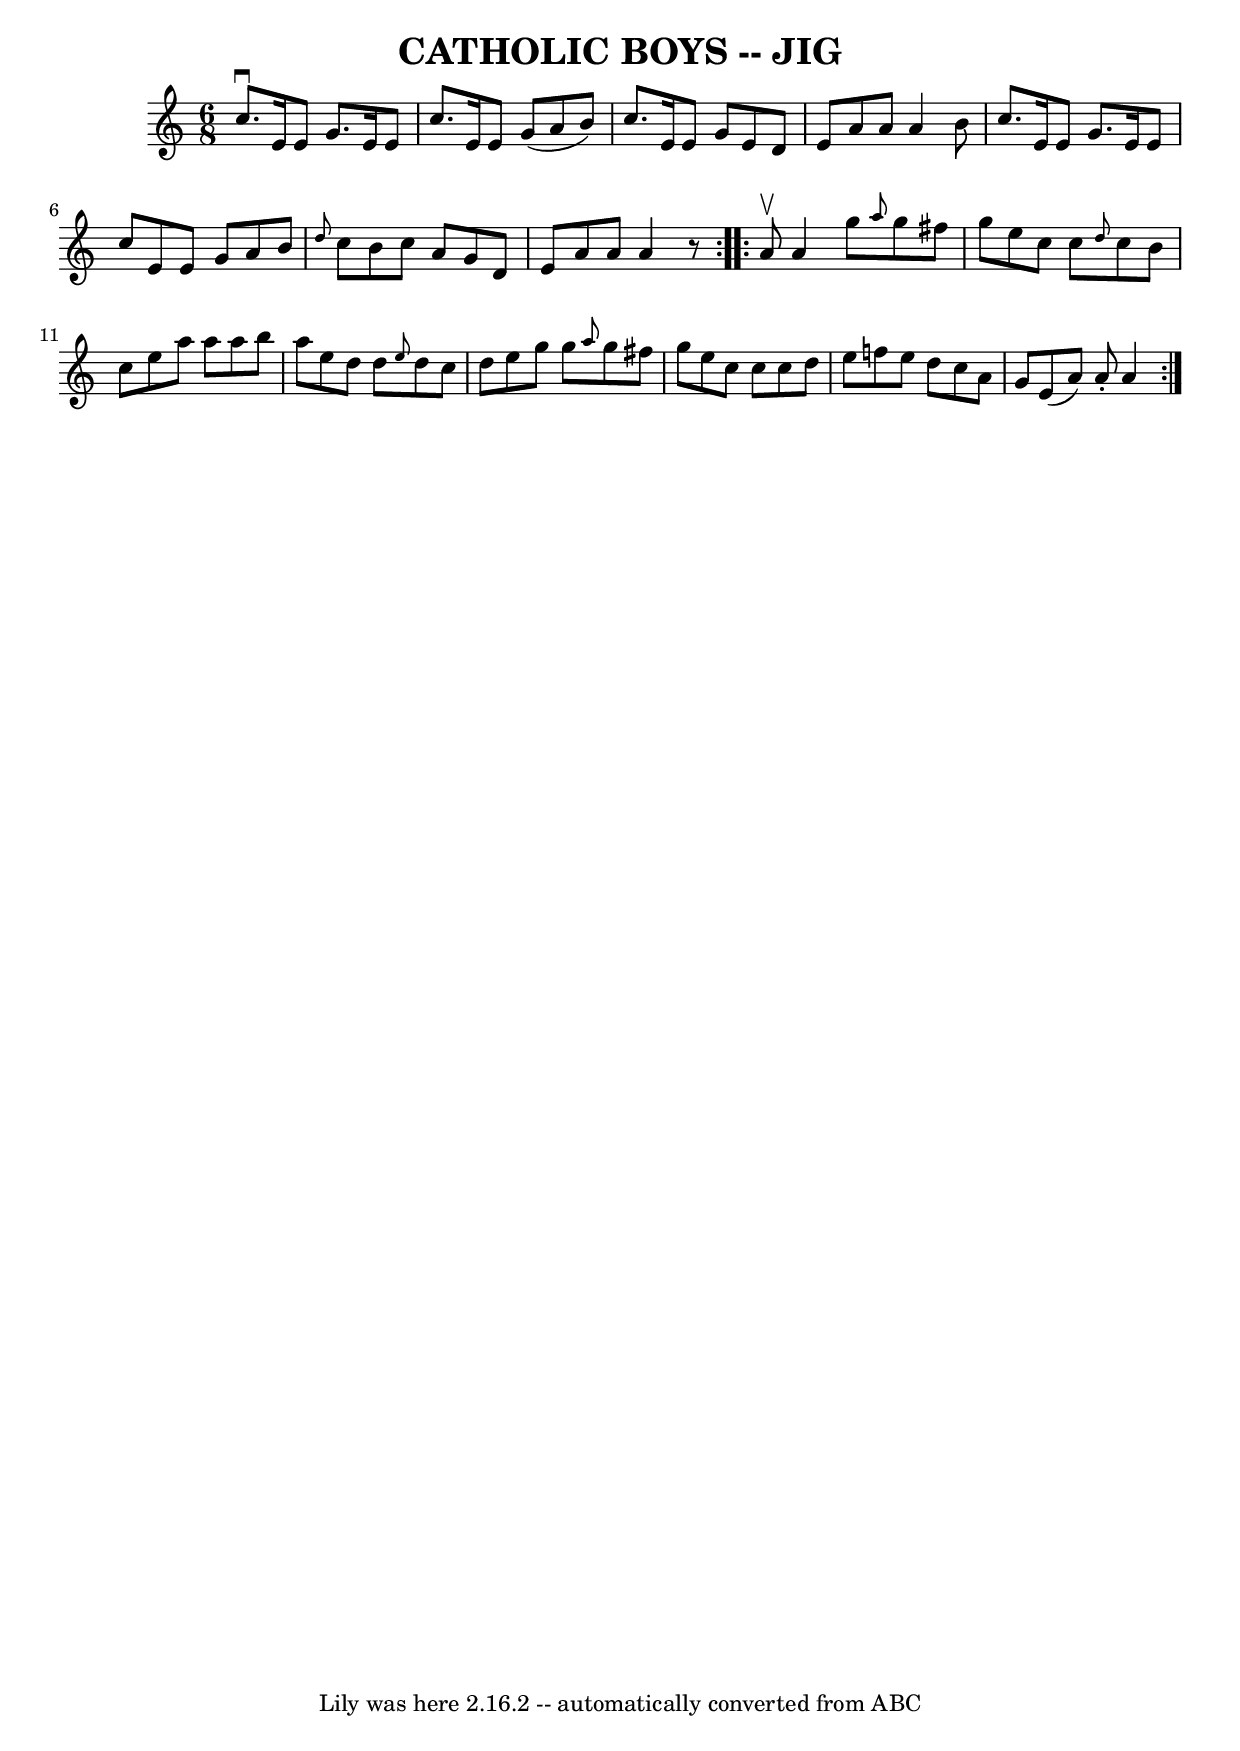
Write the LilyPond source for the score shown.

\version "2.16.2"
\include "Mammoth.ily"
\header {
  %% book = "Ryan's Mammoth Collection of Fiddle Tunes"
  crossRefNumber = "1"
  footnotes = ""
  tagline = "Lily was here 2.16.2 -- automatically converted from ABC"
  title = "CATHOLIC BOYS -- JIG"

}
voicedefault =  {



  \repeat volta 2 {

    \time 6/8 
    \key c \major     c''8.^\downbow e'16 e'8 g'8. e'16 e'8    |
    c''8. e'16 e'8 g'8 (a'8 b'8)   |
    c''8.       e'16 e'8 g'8 e'8 d'8     |
    e'8 a'8 a'8 a'4         b'8         |
    c''8. e'16 e'8 g'8. e'16 e'8    |
         c''8 e'8 e'8 g'8 a'8 b'8     |
    \grace { d''8  
	   } c''8       b'8 c''8 a'8 g'8 d'8     |
    e'8 a'8 a'8 a'4    r8 
    
  }     
  \repeat volta 2 {     a'8^\upbow        |
    a'4 g''8  \grace {  
      a''8       } g''8 fis''8 g''8     |
    e''8 c''8 c''8  
    \grace { d''8   	   } c''8 b'8 c''8     |
    e''8 a''8 a''8         a''8 b''8 a''8     |
    e''8 d''8 d''8  \grace { e''8  
			   }        d''8 c''8 d''8         |
    e''8 g''8 g''8  \grace { a''8  
 			   } g''8 fis''8 g''8     |
    e''8 c''8 c''8 c''8 d''8        e''8     |
    f''!8 e''8 d''8 c''8 a'8 g'8    |
    
    e'8 (a'8) a'8-. a'4    
  }   

}

\score{
  <<

    \context Staff="default"
    {
      \voicedefault 
      
    }

  >>
  \layout {
    
  }
  \midi {
  }

}
